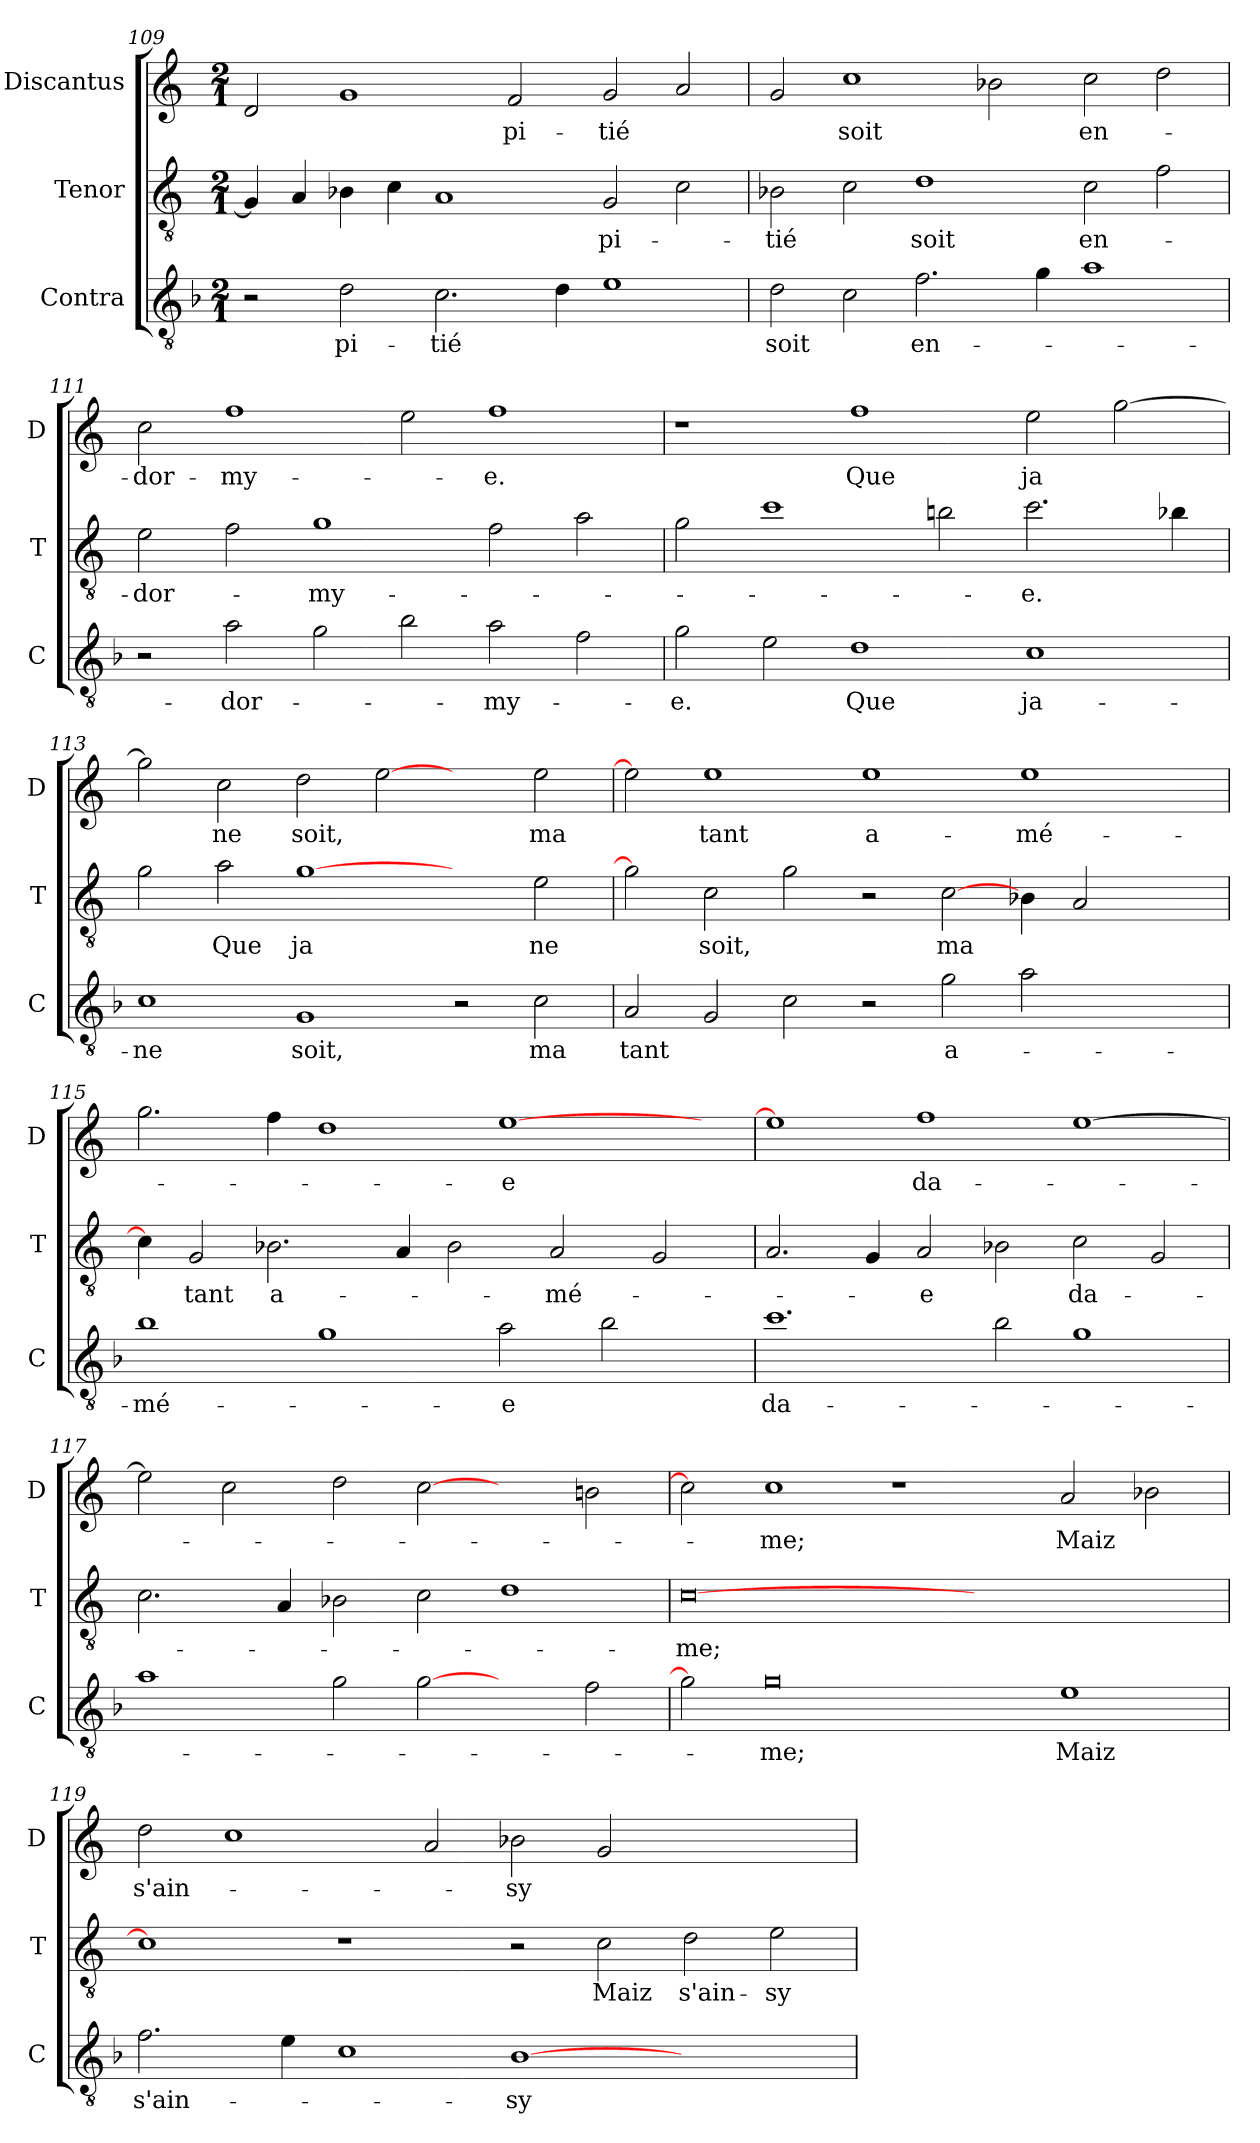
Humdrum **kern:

**kern	**text	**kern	**text	**kern	**text
*part3	*part3	*part2	*part2	*part1	*part1
*staff3	*staff3	*staff2	*staff2	*staff1	*staff1
*I"Contra	*	*I"Tenor	*	*I"Discantus	*
*I'C	*	*I'T	*	*I'D	*
*clefGv2	*	*clefGv2	*	*clefG2	*
*k[b-]	*	*k[]	*	*k[]	*
*M2/1	*	*M2/1	*	*M2/1	*
=109	=109	=109	=109	=109	=109
2r	.	4G/]	.	2d/	.
.	.	4A/	.	.	.
2d\	pi-	4B-\	.	1g	.
.	.	4c\	.	.	.
2.c\	-tié	1A	.	.	.
.	.	.	.	2f/	pi-
4d\	.	.	.	.	.
1e	.	2G/	pi-	2g/	-tié
.	.	2c\	.	2a/	.
=110	=110	=110	=110	=110	=110
2d\	soit	2B-\	-tié	2g/	.
2c\	.	2c\	.	1cc	soit
2.f\	en-	1d	soit	.	.
.	.	.	.	2b-\	.
4g\	.	.	.	.	.
1a	.	2c\	en-	2cc\	en-
.	.	2f\	.	2dd\	.
=111	=111	=111	=111	=111	=111
2r	.	2e\	-dor-	2cc\	-dor-
2a\	-dor-	2f\	.	1ff	-my-
2g\	.	1g	-my-	.	.
2b-\	.	.	.	2ee\	.
2a\	-my-	2f\	.	1ff	-e.
2f\	.	2a\	.	.	.
=112	=112	=112	=112	=112	=112
2g\	-e.	2g\	.	1r	.
2e\	.	1cc	.	.	.
1d	Que	.	.	1ff	Que
.	.	2bn\	.	.	.
1c	ja-	2.cc\	-e.	2ee\	ja
.	.	.	.	[2gg\	.
.	.	4b-X\	.	.	.
=113	=113	=113	=113	=113	=113
1c	ne	2g\	.	2gg\]	.
.	.	2a\	Que	2cc\	ne
1G	soit,	[1g	ja	2dd\	soit,
.	.	.	.	[2ee	.
2r	.	2ryy	.	2ryy	.
2c\	ma	2e\	ne	2ee\	ma
=114	=114	=114	=114	=114	=114
2A/	tant	2g]	.	2ee]	.
2G/	.	2c\	soit,	1ee	tant
2c\	.	2g\	.	.	.
2r	.	2r	.	1ee	a-
2g\	a-	[2c\	ma	.	.
2a\	.	4B-\	.	1ee	-mé-
.	.	2A/	.	.	.
2ryy	.	.	.	.	.
.	.	4ryy	.	.	.
=115	=115	=115	=115	=115	=115
1b-	mé-	4c\]	.	2.gg\	.
.	.	2G/	tant	.	.
.	.	2.B-\	a-	4ff\	.
1g	.	.	.	1dd	.
.	.	4A/	.	.	.
.	.	2B-\	.	.	.
2a\	-e	.	.	[1ee	-e
.	.	2A/	-mé-	.	.
2b-\	.	.	.	.	.
.	.	2G/	.	.	.
4ryy	.	.	.	4ryy	.
=116	=116	=116	=116	=116	=116
1.cc	da-	2.A/	.	1ee]	.
.	.	4G/	.	.	.
.	.	2A/	-e	1ff	da-
2b-\	.	2B-\	.	.	.
1g	.	2c\	da-	[1ee	.
.	.	2G/	.	.	.
=117	=117	=117	=117	=117	=117
1a	.	2.c\	.	2ee\]	.
.	.	.	.	2cc\	.
.	.	4A/	.	.	.
2g\	.	2B-\	.	2dd\	.
[2g	.	2c\	.	[2cc	.
2ryy	.	1d	.	2ryy	.
2f\	.	.	.	2bn\	.
=118	=118	=118	=118	=118	=118
2g]	.	[0c	-me;	2cc]	.
0g	-me;	.	.	1cc	-me;
.	.	.	.	1r	.
.	.	1.ryy	.	.	.
1e	Maiz	.	.	2a/	Maiz
.	.	.	.	2b-\	.
=119	=119	=119	=119	=119	=119
2.f\	s'ain-	1c]	.	2dd\	s'ain-
.	.	.	.	1cc	.
4e\	.	.	.	.	.
1c	.	1r	.	.	.
.	.	.	.	2a/	.
[1B-	-sy	2r	.	2b-\	-sy
.	.	2c\	Maiz	2g/	.
1ryy	.	2d\	s'ain-	1ryy	.
.	.	2e\	-sy	.	.
=	=	=	=	=	=
*-	*-	*-	*-	*-	*-
